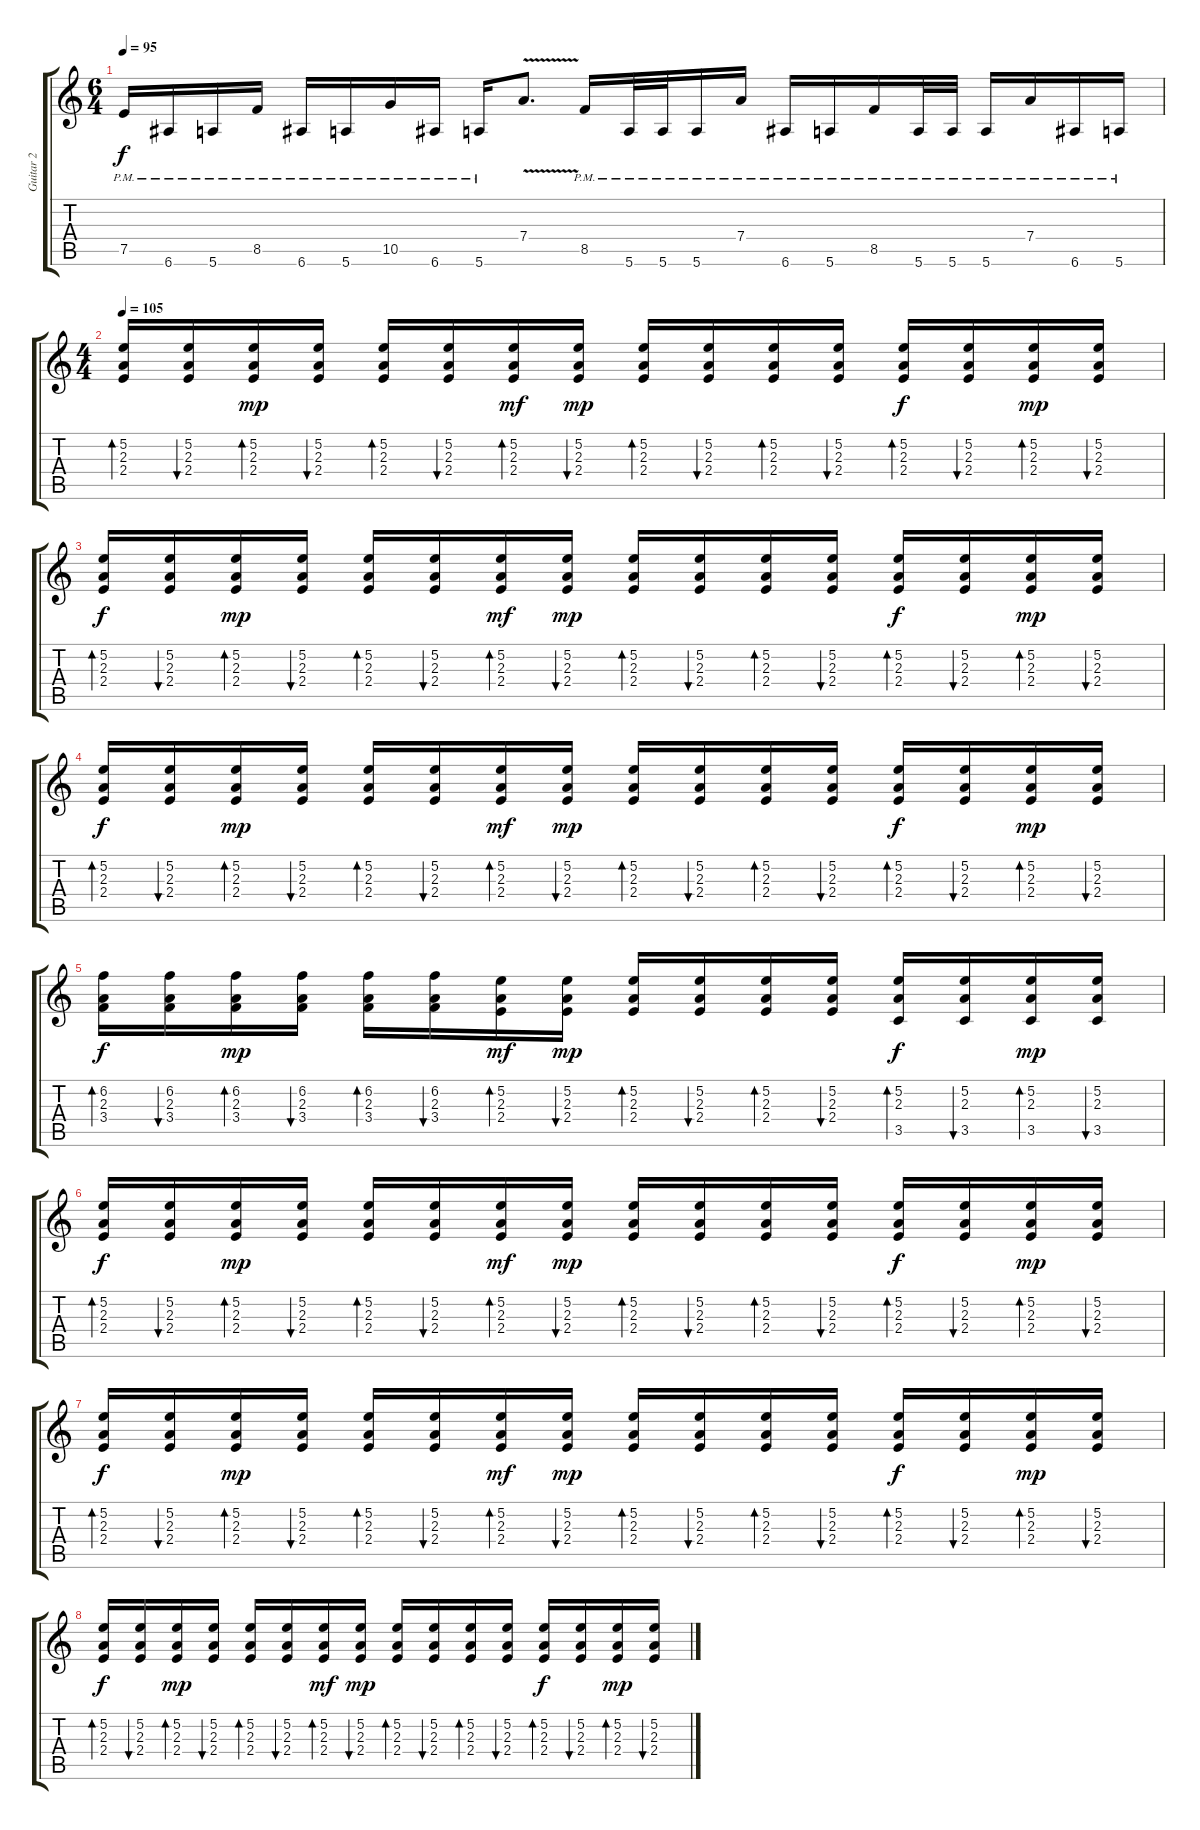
\track ("Guitar 2" "Guitar 2") {instrument distortionguitar}
\staff {score tabs}
\tuning (E4 B3 G3 D3 A2 E2) {hide}
\ts (6 4)
\tempo 95
\clef g2
\ks c
7.5{pm}.16{dy f} 6.6{pm}.16 5.6{pm}.16 8.5{pm}.16 6.6{pm}.16 5.6{pm}.16 10.5{pm}.16 6.6{pm}.16 5.6{pm}.16 7.4{v}.8{d} 8.5{pm}.16 5.6{pm}.32 5.6{pm}.32 5.6{pm}.16 7.4{pm}.16 6.6{pm}.16 5.6{pm}.16 8.5{pm}.16 5.6{pm}.32 5.6{pm}.32 5.6{pm}.16 7.4{pm}.16 6.6{pm}.16 5.6{pm}.16 |
\ts (4 4)
\tempo 105
(5.2 2.3 2.4).16{bd 60 volume 9 instrument acousticguitarsteel} (5.2 2.3 2.4).16{bu 60} (5.2 2.3 2.4).16{bd 60 dy mp} (5.2 2.3 2.4).16{bu 60} (5.2 2.3 2.4).16{bd 60} (5.2 2.3 2.4).16{bu 60} (5.2 2.3 2.4).16{bd 60 dy mf} (5.2 2.3 2.4).16{bu 60 dy mp} (5.2 2.3 2.4).16{bd 60} (5.2 2.3 2.4).16{bu 60} (5.2 2.3 2.4).16{bd 60} (5.2 2.3 2.4).16{bu 60} (5.2 2.3 2.4).16{bd 60 dy f} (5.2 2.3 2.4).16{bu 60} (5.2 2.3 2.4).16{bd 60 dy mp} (5.2 2.3 2.4).16{bu 60} |
(5.2 2.3 2.4).16{bd 60 dy f} (5.2 2.3 2.4).16{bu 60} (5.2 2.3 2.4).16{bd 60 dy mp} (5.2 2.3 2.4).16{bu 60} (5.2 2.3 2.4).16{bd 60} (5.2 2.3 2.4).16{bu 60} (5.2 2.3 2.4).16{bd 60 dy mf} (5.2 2.3 2.4).16{bu 60 dy mp} (5.2 2.3 2.4).16{bd 60} (5.2 2.3 2.4).16{bu 60} (5.2 2.3 2.4).16{bd 60} (5.2 2.3 2.4).16{bu 60} (5.2 2.3 2.4).16{bd 60 dy f} (5.2 2.3 2.4).16{bu 60} (5.2 2.3 2.4).16{bd 60 dy mp} (5.2 2.3 2.4).16{bu 60} |
(5.2 2.3 2.4).16{bd 60 dy f} (5.2 2.3 2.4).16{bu 60} (5.2 2.3 2.4).16{bd 60 dy mp} (5.2 2.3 2.4).16{bu 60} (5.2 2.3 2.4).16{bd 60} (5.2 2.3 2.4).16{bu 60} (5.2 2.3 2.4).16{bd 60 dy mf} (5.2 2.3 2.4).16{bu 60 dy mp} (5.2 2.3 2.4).16{bd 60} (5.2 2.3 2.4).16{bu 60} (5.2 2.3 2.4).16{bd 60} (5.2 2.3 2.4).16{bu 60} (5.2 2.3 2.4).16{bd 60 dy f} (5.2 2.3 2.4).16{bu 60} (5.2 2.3 2.4).16{bd 60 dy mp} (5.2 2.3 2.4).16{bu 60} |
(6.2 2.3 3.4).16{bd 60 dy f} (6.2 2.3 3.4).16{bu 60} (6.2 2.3 3.4).16{bd 60 dy mp} (6.2 2.3 3.4).16{bu 60} (6.2 2.3 3.4).16{bd 60} (6.2 2.3 3.4).16{bu 60} (5.2 2.3 2.4).16{bd 60 dy mf} (5.2 2.3 2.4).16{bu 60 dy mp} (5.2 2.3 2.4).16{bd 60} (5.2 2.3 2.4).16{bu 60} (5.2 2.3 2.4).16{bd 60} (5.2 2.3 2.4).16{bu 60} (5.2 2.3 3.5).16{bd 60 dy f} (5.2 2.3 3.5).16{bu 60} (5.2 2.3 3.5).16{bd 60 dy mp} (5.2 2.3 3.5).16{bu 60} |
(5.2 2.3 2.4).16{bd 60 dy f} (5.2 2.3 2.4).16{bu 60} (5.2 2.3 2.4).16{bd 60 dy mp} (5.2 2.3 2.4).16{bu 60} (5.2 2.3 2.4).16{bd 60} (5.2 2.3 2.4).16{bu 60} (5.2 2.3 2.4).16{bd 60 dy mf} (5.2 2.3 2.4).16{bu 60 dy mp} (5.2 2.3 2.4).16{bd 60} (5.2 2.3 2.4).16{bu 60} (5.2 2.3 2.4).16{bd 60} (5.2 2.3 2.4).16{bu 60} (5.2 2.3 2.4).16{bd 60 dy f} (5.2 2.3 2.4).16{bu 60} (5.2 2.3 2.4).16{bd 60 dy mp} (5.2 2.3 2.4).16{bu 60} |
(5.2 2.3 2.4).16{bd 60 dy f} (5.2 2.3 2.4).16{bu 60} (5.2 2.3 2.4).16{bd 60 dy mp} (5.2 2.3 2.4).16{bu 60} (5.2 2.3 2.4).16{bd 60} (5.2 2.3 2.4).16{bu 60} (5.2 2.3 2.4).16{bd 60 dy mf} (5.2 2.3 2.4).16{bu 60 dy mp} (5.2 2.3 2.4).16{bd 60} (5.2 2.3 2.4).16{bu 60} (5.2 2.3 2.4).16{bd 60} (5.2 2.3 2.4).16{bu 60} (5.2 2.3 2.4).16{bd 60 dy f} (5.2 2.3 2.4).16{bu 60} (5.2 2.3 2.4).16{bd 60 dy mp} (5.2 2.3 2.4).16{bu 60} |
(5.2 2.3 2.4).16{bd 60 dy f} (5.2 2.3 2.4).16{bu 60} (5.2 2.3 2.4).16{bd 60 dy mp} (5.2 2.3 2.4).16{bu 60} (5.2 2.3 2.4).16{bd 60} (5.2 2.3 2.4).16{bu 60} (5.2 2.3 2.4).16{bd 60 dy mf} (5.2 2.3 2.4).16{bu 60 dy mp} (5.2 2.3 2.4).16{bd 60} (5.2 2.3 2.4).16{bu 60} (5.2 2.3 2.4).16{bd 60} (5.2 2.3 2.4).16{bu 60} (5.2 2.3 2.4).16{bd 60 dy f} (5.2 2.3 2.4).16{bu 60} (5.2 2.3 2.4).16{bd 60 dy mp} (5.2 2.3 2.4).16{bu 60}
